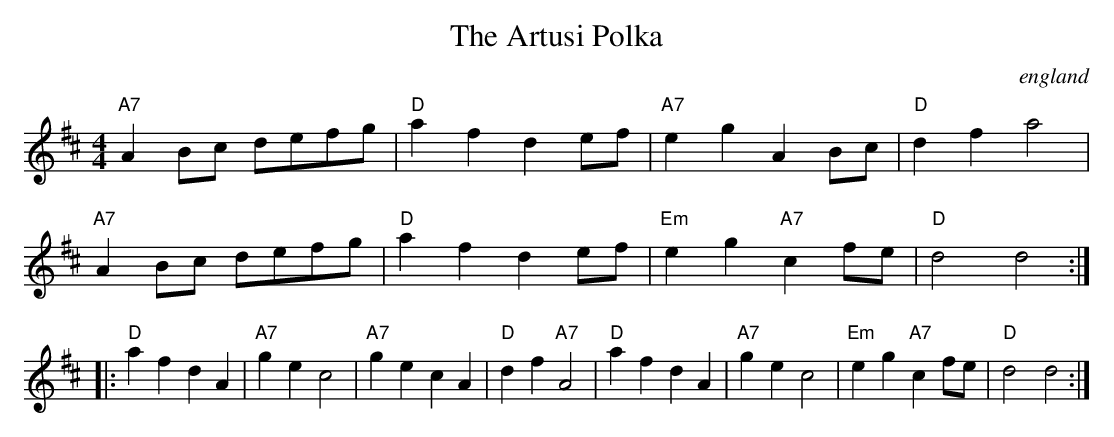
X:1
T:The Artusi Polka
O:england
M:4/4
L:1/4
K:D
"A7"AB/2c/2 d/2e/2f/2g/2|"D"af de/2f/2|"A7"eg AB/2c/2|"D"df a2|
"A7"AB/2c/2 d/2e/2f/2g/2|"D"af de/2f/2|"Em"eg "A7"cf/2e/2|"D"d2 d2::
"D"af dA|"A7"ge c2|"A7"ge cA|"D"df "A7"A2|"D"af dA|"A7"ge c2|\
"Em"eg "A7"cf/2e/2|"D"d2 d2:|
